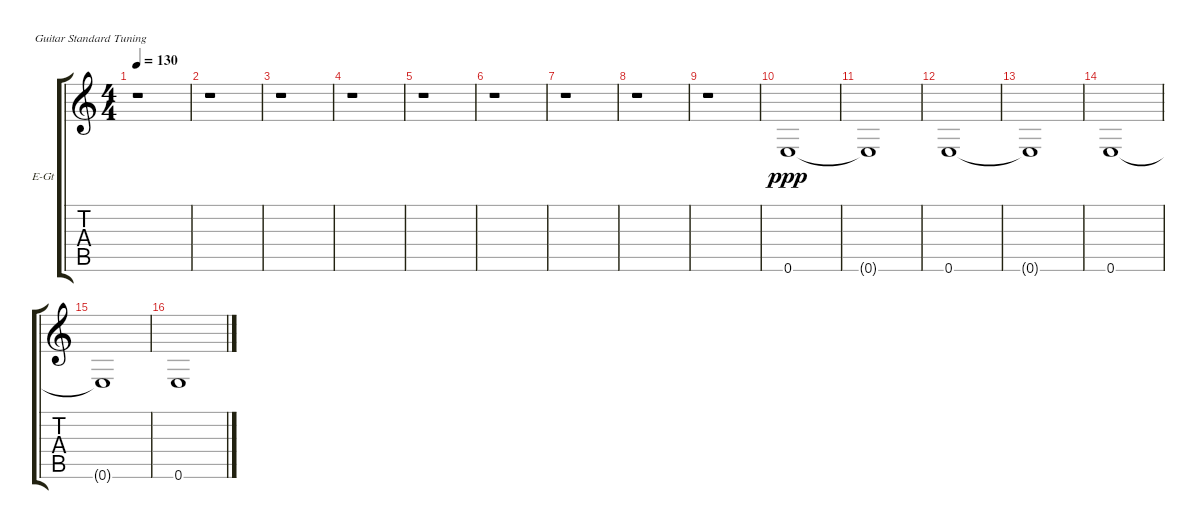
\defaultSystemsLayout 4
\bracketExtendMode groupsimilarinstruments
\firstSystemTrackNameOrientation horizontal
\otherSystemsTrackNameOrientation horizontal
\chordDiagramsInScore
\track ("Dirty Rhythm Guitar" "E-Gt") {instrument distortionguitar}
\staff {score tabs}
\tuning (E4 B3 G3 D3 A2 E2)
\ts (4 4)
\tempo 130
\clef g2
\scale
0.25
\ks c
r.1{dy ppp} |
\scale
0.25 r.1 |
\scale
0.25 r.1 |
\scale
0.25 r.1 |
\scale
0.25 r.1 |
\scale
0.25 r.1 |
\scale
0.25 r.1 |
\scale
0.25 r.1 |
\scale
0.25 r.1 |
\scale
0.25 0.6.1 |
\scale
0.25 0.6{t}.1 |
\scale
0.25 0.6.1 |
\scale
0.25 0.6{t}.1 |
\scale
0.25 0.6.1 |
\scale
0.25 0.6{t}.1 |
\scale
0.25 0.6.1
